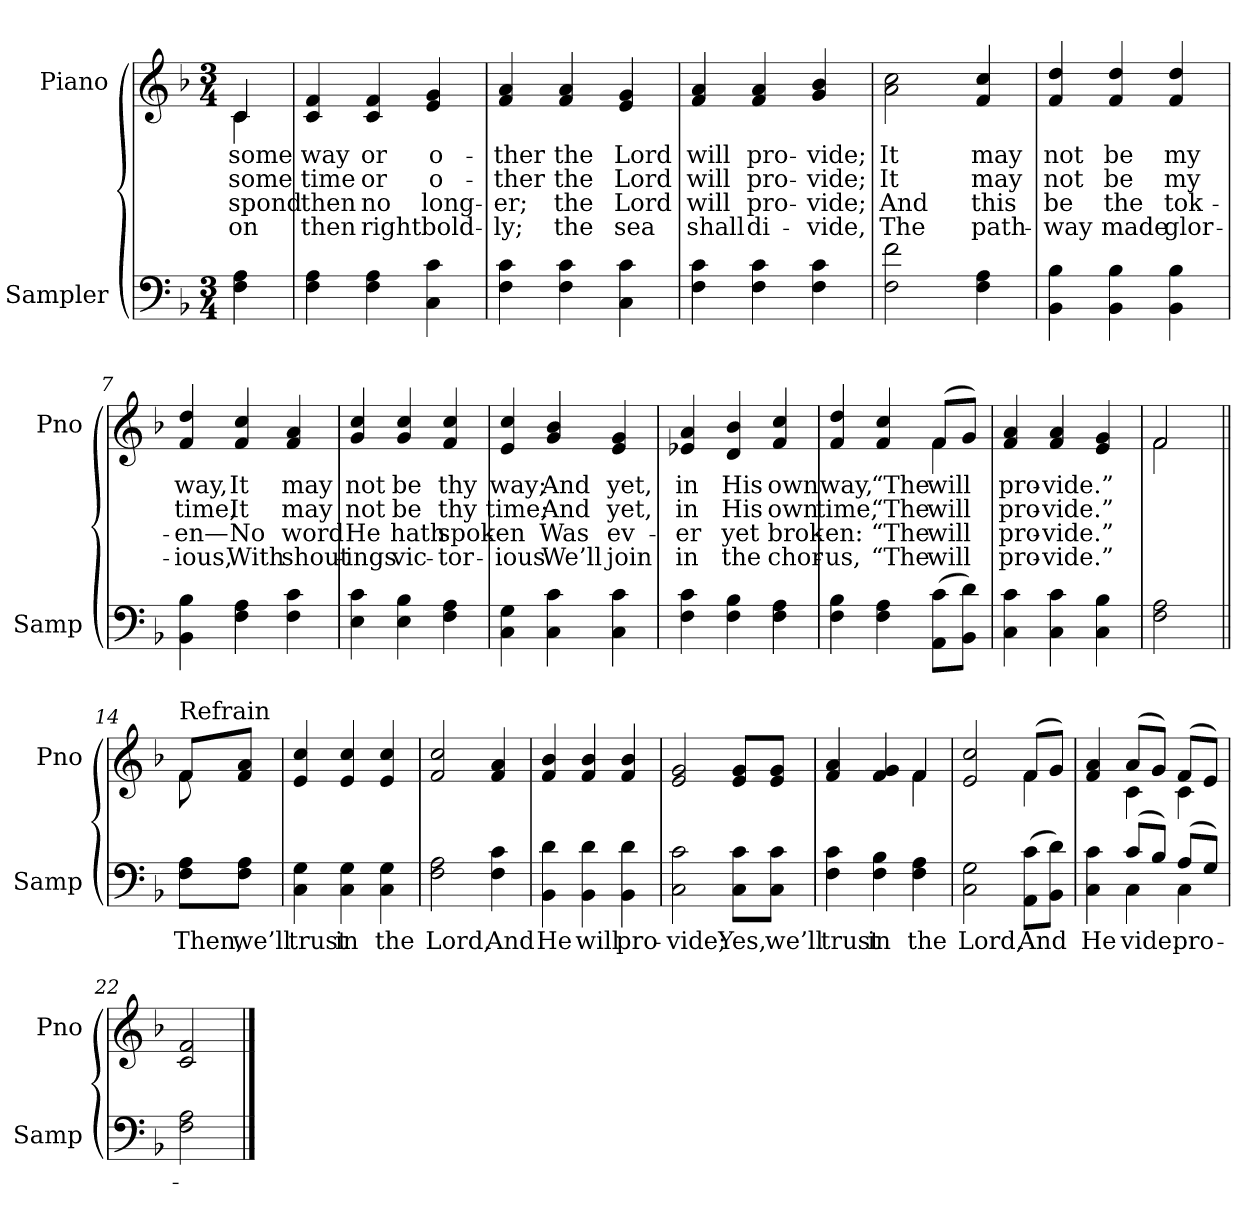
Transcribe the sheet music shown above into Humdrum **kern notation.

**kern	**text	**kern	**text	**text	**text	**text
*part2	*part2	*part1	*part1	*part1	*part1	*part1
*staff2	*staff2	*staff1	*staff1	*staff1	*staff1	*staff1
*I"Sampler	*	*I"Piano	*	*	*	*
*I'Samp	*	*I'Pno	*	*	*	*
*clefF4	*	*clefG2	*	*	*	*
*k[b-]	*	*k[b-]	*	*	*	*
*F:	*	*F:	*	*	*	*
*M3/4	*	*M3/4	*	*	*	*
=1	=1	=1	=1	=1	=1	=1
*	*	*^	*	*	*	*
4F 4A	.	4c/	4c	some	some	-spond	on
*	*	*v	*v	*	*	*	*
=2	=2	=2	=2	=2	=2	=2
4F 4A	.	4c 4f	way	time	then	then
4F 4A	.	4c 4f	or	or	no	right
4C 4c	.	4e 4g	o-	o-	long-	bold-
=3	=3	=3	=3	=3	=3	=3
4F 4c	.	4f 4a	-ther	-ther	-er;	-ly;
4F 4c	.	4f 4a	the	the	the	the
4C 4c	.	4e 4g	Lord	Lord	Lord	sea
=4	=4	=4	=4	=4	=4	=4
4F 4c	.	4f 4a	will	will	will	shall
4F 4c	.	4f 4a	pro-	pro-	pro-	di-
4F 4c	.	4g 4b-	-vide;	-vide;	-vide;	-vide,
=5	=5	=5	=5	=5	=5	=5
2F 2f	.	2a 2cc	It	It	And	The
4F 4A	.	4f 4cc	may	may	this	path-
=6	=6	=6	=6	=6	=6	=6
4BB- 4B-	.	4f 4dd	not	not	be	-way
4BB- 4B-	.	4f 4dd	be	be	the	made
4BB- 4B-	.	4f 4dd	my	my	tok-	glor-
=7	=7	=7	=7	=7	=7	=7
4BB- 4B-	.	4f 4dd	way,	time,	-en—	-ious,
4F 4A	.	4f 4cc	It	It	No	With
4F 4c	.	4f 4a	may	may	word	shout-
=8	=8	=8	=8	=8	=8	=8
4E 4c	.	4g 4cc	not	not	He	-ings
4E 4B-	.	4g 4cc	be	be	hath	vic-
4F 4A	.	4f 4cc	thy	thy	spok-	-tor-
=9	=9	=9	=9	=9	=9	=9
4C 4G	.	4e 4cc	way;	time;	-en	-ious
4C 4c	.	4g 4b-	And	And	Was	We’ll
4C 4c	.	4e 4g	yet,	yet,	ev-	join
=10	=10	=10	=10	=10	=10	=10
4F 4c	.	4e-X 4a	in	in	-er	in
4F 4B-	.	4d 4b-	His	His	yet	the
4F 4A	.	4f 4cc	own	own	brok-	chor-
=11	=11	=11	=11	=11	=11	=11
*	*	*^	*	*	*	*
4F 4B-	.	4f 4dd	2ryy	way,	time,	-en:	-us,
4F 4A	.	4f 4cc	.	“The	“The	“The	“The
(8AA\ 8c\L	.	(8f/L	4f	will	will	will	will
8BB-\ 8d\J)	.	8g/J)	.	.	.	.	.
*	*	*v	*v	*	*	*	*
=12	=12	=12	=12	=12	=12	=12
4C 4c	.	4f 4a	pro-	pro-	pro-	pro-
4C 4c	.	4f 4a	-vide.”	-vide.”	-vide.”	-vide.”
4C 4B-	.	4e 4g	.	.	.	.
=13	=13	=13	=13	=13	=13	=13
*	*	*^	*	*	*	*
2F 2A	.	2f/	2f	.	.	.	.
=14||	=14||	=14||	=14||	=14||	=14||	=14||	=14||
!	!	!LO:TX:t=Refrain	!	!	!	!	!
8F\ 8A\L	Then,	8f/L	8f	.	.	.	.
8F\ 8A\J	we’ll	8f/ 8a/J	8ryy	.	.	.	.
*	*	*v	*v	*	*	*	*
=15	=15	=15	=15	=15	=15	=15
4C 4G	trust	4e 4cc	.	.	.	.
4C 4G	in	4e 4cc	.	.	.	.
4C 4G	the	4e 4cc	.	.	.	.
=16	=16	=16	=16	=16	=16	=16
2F 2A	Lord,	2f 2cc	.	.	.	.
4F 4c	And	4f 4a	.	.	.	.
=17	=17	=17	=17	=17	=17	=17
4BB- 4d	He	4f 4b-	.	.	.	.
4BB- 4d	will	4f 4b-	.	.	.	.
4BB- 4d	pro-	4f 4b-	.	.	.	.
=18	=18	=18	=18	=18	=18	=18
2C 2c	-vide;	2e 2g	.	.	.	.
8C\ 8c\L	Yes,	8e/ 8g/L	.	.	.	.
8C\ 8c\J	we’ll	8e/ 8g/J	.	.	.	.
=19	=19	=19	=19	=19	=19	=19
*	*	*^	*	*	*	*
4F 4c	trust	4f 4a	2ryy	.	.	.	.
4F 4B-	in	4f 4g	.	.	.	.	.
4F 4A	the	4f/	4f	.	.	.	.
=20	=20	=20	=20	=20	=20	=20	=20
2C 2G	Lord,	2e 2cc	2ryy	.	.	.	.
(8AA\ 8c\L	And	(8f/L	4f	.	.	.	.
8BB-\ 8d\J)	.	8g/J)	.	.	.	.	.
=21	=21	=21	=21	=21	=21	=21	=21
*^	*	*	*	*	*	*	*
4C 4c	4ryy	He	4f 4a	4ryy	.	.	.	.
(8c/L	4C	-vide.	(8a/L	4c	.	.	.	.
8B-/J)	.	.	8g/J)	.	.	.	.	.
(8A/L	4C	pro-	(8f/L	4c	.	.	.	.
8G/J)	.	.	8e/J)	.	.	.	.	.
*v	*v	*	*	*	*	*	*	*
*	*	*v	*v	*	*	*	*
=22	=22	=22	=22	=22	=22	=22
2F 2A	.	2c 2f	.	.	.	.
==	==	==	==	==	==	==
*-	*-	*-	*-	*-	*-	*-
